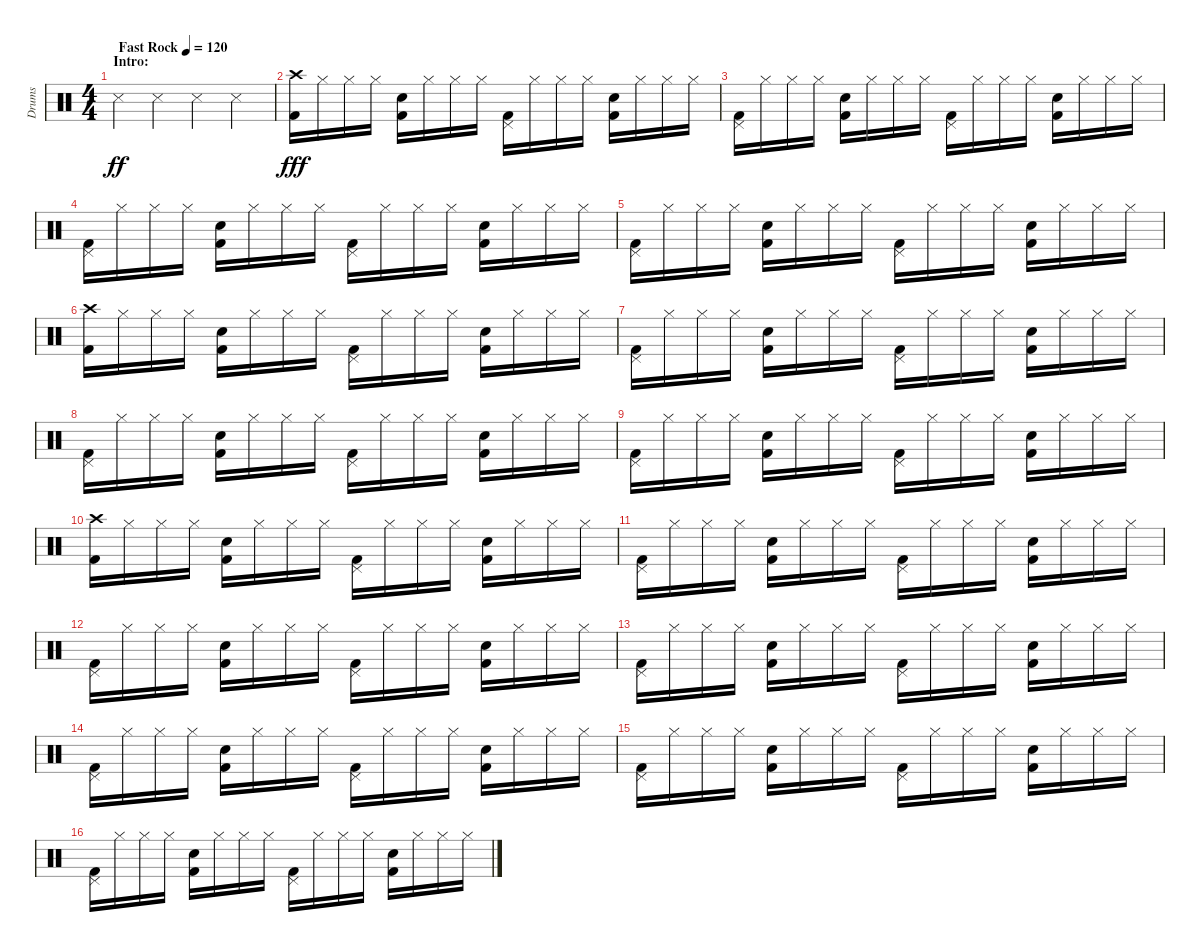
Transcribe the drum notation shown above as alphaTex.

\track ("Drums" "Drums") {instrument percussion}
\staff {score}
\articulation defaults
\ts (4 4)
\section ("" "Intro:")
\tempo (120 "Fast Rock")
\clef neutral
\ks c "Metronome (hit)".4{dy ff} "Metronome (hit)".4 "Metronome (hit)".4 "Metronome (hit)".4
|
("Crash high (hit)" "Kick (hit) 2").16{dy fff} "Hi-Hat (closed)".16 "Hi-Hat (closed)".16 "Hi-Hat (closed)".16 ("Snare (hit) 2" "Kick (hit) 2").16 "Hi-Hat (closed)".16 "Hi-Hat (closed)".16 "Hi-Hat (closed)".16 ("Pedal Hi-Hat (hit)" "Kick (hit) 2").16 "Hi-Hat (closed)".16 "Hi-Hat (closed)".16 "Hi-Hat (closed)".16 ("Snare (hit) 2" "Kick (hit) 2").16 "Hi-Hat (closed)".16 "Hi-Hat (closed)".16 "Hi-Hat (closed)".16 |
("Pedal Hi-Hat (hit)" "Kick (hit) 2").16 "Hi-Hat (closed)".16 "Hi-Hat (closed)".16 "Hi-Hat (closed)".16 ("Snare (hit) 2" "Kick (hit) 2").16 "Hi-Hat (closed)".16 "Hi-Hat (closed)".16 "Hi-Hat (closed)".16 ("Pedal Hi-Hat (hit)" "Kick (hit) 2").16 "Hi-Hat (closed)".16 "Hi-Hat (closed)".16 "Hi-Hat (closed)".16 ("Snare (hit) 2" "Kick (hit) 2").16 "Hi-Hat (closed)".16 "Hi-Hat (closed)".16 "Hi-Hat (closed)".16 |
("Pedal Hi-Hat (hit)" "Kick (hit) 2").16 "Hi-Hat (closed)".16 "Hi-Hat (closed)".16 "Hi-Hat (closed)".16 ("Snare (hit) 2" "Kick (hit) 2").16 "Hi-Hat (closed)".16 "Hi-Hat (closed)".16 "Hi-Hat (closed)".16 ("Pedal Hi-Hat (hit)" "Kick (hit) 2").16 "Hi-Hat (closed)".16 "Hi-Hat (closed)".16 "Hi-Hat (closed)".16 ("Snare (hit) 2" "Kick (hit) 2").16 "Hi-Hat (closed)".16 "Hi-Hat (closed)".16 "Hi-Hat (closed)".16 |
("Pedal Hi-Hat (hit)" "Kick (hit) 2").16 "Hi-Hat (closed)".16 "Hi-Hat (closed)".16 "Hi-Hat (closed)".16 ("Snare (hit) 2" "Kick (hit) 2").16 "Hi-Hat (closed)".16 "Hi-Hat (closed)".16 "Hi-Hat (closed)".16 ("Pedal Hi-Hat (hit)" "Kick (hit) 2").16 "Hi-Hat (closed)".16 "Hi-Hat (closed)".16 "Hi-Hat (closed)".16 ("Snare (hit) 2" "Kick (hit) 2").16 "Hi-Hat (closed)".16 "Hi-Hat (closed)".16 "Hi-Hat (closed)".16 |
("Crash high (hit)" "Kick (hit) 2").16 "Hi-Hat (closed)".16 "Hi-Hat (closed)".16 "Hi-Hat (closed)".16 ("Snare (hit) 2" "Kick (hit) 2").16 "Hi-Hat (closed)".16 "Hi-Hat (closed)".16 "Hi-Hat (closed)".16 ("Pedal Hi-Hat (hit)" "Kick (hit) 2").16 "Hi-Hat (closed)".16 "Hi-Hat (closed)".16 "Hi-Hat (closed)".16 ("Snare (hit) 2" "Kick (hit) 2").16 "Hi-Hat (closed)".16 "Hi-Hat (closed)".16 "Hi-Hat (closed)".16 |
("Pedal Hi-Hat (hit)" "Kick (hit) 2").16 "Hi-Hat (closed)".16 "Hi-Hat (closed)".16 "Hi-Hat (closed)".16 ("Snare (hit) 2" "Kick (hit) 2").16 "Hi-Hat (closed)".16 "Hi-Hat (closed)".16 "Hi-Hat (closed)".16 ("Pedal Hi-Hat (hit)" "Kick (hit) 2").16 "Hi-Hat (closed)".16 "Hi-Hat (closed)".16 "Hi-Hat (closed)".16 ("Snare (hit) 2" "Kick (hit) 2").16 "Hi-Hat (closed)".16 "Hi-Hat (closed)".16 "Hi-Hat (closed)".16 |
("Pedal Hi-Hat (hit)" "Kick (hit) 2").16 "Hi-Hat (closed)".16 "Hi-Hat (closed)".16 "Hi-Hat (closed)".16 ("Snare (hit) 2" "Kick (hit) 2").16 "Hi-Hat (closed)".16 "Hi-Hat (closed)".16 "Hi-Hat (closed)".16 ("Pedal Hi-Hat (hit)" "Kick (hit) 2").16 "Hi-Hat (closed)".16 "Hi-Hat (closed)".16 "Hi-Hat (closed)".16 ("Snare (hit) 2" "Kick (hit) 2").16 "Hi-Hat (closed)".16 "Hi-Hat (closed)".16 "Hi-Hat (closed)".16 |
("Pedal Hi-Hat (hit)" "Kick (hit) 2").16 "Hi-Hat (closed)".16 "Hi-Hat (closed)".16 "Hi-Hat (closed)".16 ("Snare (hit) 2" "Kick (hit) 2").16 "Hi-Hat (closed)".16 "Hi-Hat (closed)".16 "Hi-Hat (closed)".16 ("Pedal Hi-Hat (hit)" "Kick (hit) 2").16 "Hi-Hat (closed)".16 "Hi-Hat (closed)".16 "Hi-Hat (closed)".16 ("Snare (hit) 2" "Kick (hit) 2").16 "Hi-Hat (closed)".16 "Hi-Hat (closed)".16 "Hi-Hat (closed)".16 |
("Crash high (hit)" "Kick (hit) 2").16 "Hi-Hat (closed)".16 "Hi-Hat (closed)".16 "Hi-Hat (closed)".16 ("Snare (hit) 2" "Kick (hit) 2").16 "Hi-Hat (closed)".16 "Hi-Hat (closed)".16 "Hi-Hat (closed)".16 ("Pedal Hi-Hat (hit)" "Kick (hit) 2").16 "Hi-Hat (closed)".16 "Hi-Hat (closed)".16 "Hi-Hat (closed)".16 ("Snare (hit) 2" "Kick (hit) 2").16 "Hi-Hat (closed)".16 "Hi-Hat (closed)".16 "Hi-Hat (closed)".16 |
("Pedal Hi-Hat (hit)" "Kick (hit) 2").16 "Hi-Hat (closed)".16 "Hi-Hat (closed)".16 "Hi-Hat (closed)".16 ("Snare (hit) 2" "Kick (hit) 2").16 "Hi-Hat (closed)".16 "Hi-Hat (closed)".16 "Hi-Hat (closed)".16 ("Pedal Hi-Hat (hit)" "Kick (hit) 2").16 "Hi-Hat (closed)".16 "Hi-Hat (closed)".16 "Hi-Hat (closed)".16 ("Snare (hit) 2" "Kick (hit) 2").16 "Hi-Hat (closed)".16 "Hi-Hat (closed)".16 "Hi-Hat (closed)".16 |
("Pedal Hi-Hat (hit)" "Kick (hit) 2").16 "Hi-Hat (closed)".16 "Hi-Hat (closed)".16 "Hi-Hat (closed)".16 ("Snare (hit) 2" "Kick (hit) 2").16 "Hi-Hat (closed)".16 "Hi-Hat (closed)".16 "Hi-Hat (closed)".16 ("Pedal Hi-Hat (hit)" "Kick (hit) 2").16 "Hi-Hat (closed)".16 "Hi-Hat (closed)".16 "Hi-Hat (closed)".16 ("Snare (hit) 2" "Kick (hit) 2").16 "Hi-Hat (closed)".16 "Hi-Hat (closed)".16 "Hi-Hat (closed)".16 |
("Pedal Hi-Hat (hit)" "Kick (hit) 2").16 "Hi-Hat (closed)".16 "Hi-Hat (closed)".16 "Hi-Hat (closed)".16 ("Snare (hit) 2" "Kick (hit) 2").16 "Hi-Hat (closed)".16 "Hi-Hat (closed)".16 "Hi-Hat (closed)".16 ("Pedal Hi-Hat (hit)" "Kick (hit) 2").16 "Hi-Hat (closed)".16 "Hi-Hat (closed)".16 "Hi-Hat (closed)".16 ("Snare (hit) 2" "Kick (hit) 2").16 "Hi-Hat (closed)".16 "Hi-Hat (closed)".16 "Hi-Hat (closed)".16 |
("Pedal Hi-Hat (hit)" "Kick (hit) 2").16 "Hi-Hat (closed)".16 "Hi-Hat (closed)".16 "Hi-Hat (closed)".16 ("Snare (hit) 2" "Kick (hit) 2").16 "Hi-Hat (closed)".16 "Hi-Hat (closed)".16 "Hi-Hat (closed)".16 ("Pedal Hi-Hat (hit)" "Kick (hit) 2").16 "Hi-Hat (closed)".16 "Hi-Hat (closed)".16 "Hi-Hat (closed)".16 ("Snare (hit) 2" "Kick (hit) 2").16 "Hi-Hat (closed)".16 "Hi-Hat (closed)".16 "Hi-Hat (closed)".16 |
("Pedal Hi-Hat (hit)" "Kick (hit) 2").16 "Hi-Hat (closed)".16 "Hi-Hat (closed)".16 "Hi-Hat (closed)".16 ("Snare (hit) 2" "Kick (hit) 2").16 "Hi-Hat (closed)".16 "Hi-Hat (closed)".16 "Hi-Hat (closed)".16 ("Pedal Hi-Hat (hit)" "Kick (hit) 2").16 "Hi-Hat (closed)".16 "Hi-Hat (closed)".16 "Hi-Hat (closed)".16 ("Snare (hit) 2" "Kick (hit) 2").16 "Hi-Hat (closed)".16 "Hi-Hat (closed)".16 "Hi-Hat (closed)".16 |
("Pedal Hi-Hat (hit)" "Kick (hit) 2").16 "Hi-Hat (closed)".16 "Hi-Hat (closed)".16 "Hi-Hat (closed)".16 ("Snare (hit) 2" "Kick (hit) 2").16 "Hi-Hat (closed)".16 "Hi-Hat (closed)".16 "Hi-Hat (closed)".16 ("Pedal Hi-Hat (hit)" "Kick (hit) 2").16 "Hi-Hat (closed)".16 "Hi-Hat (closed)".16 "Hi-Hat (closed)".16 ("Snare (hit) 2" "Kick (hit) 2").16 "Hi-Hat (closed)".16 "Hi-Hat (closed)".16 "Hi-Hat (closed)".16
